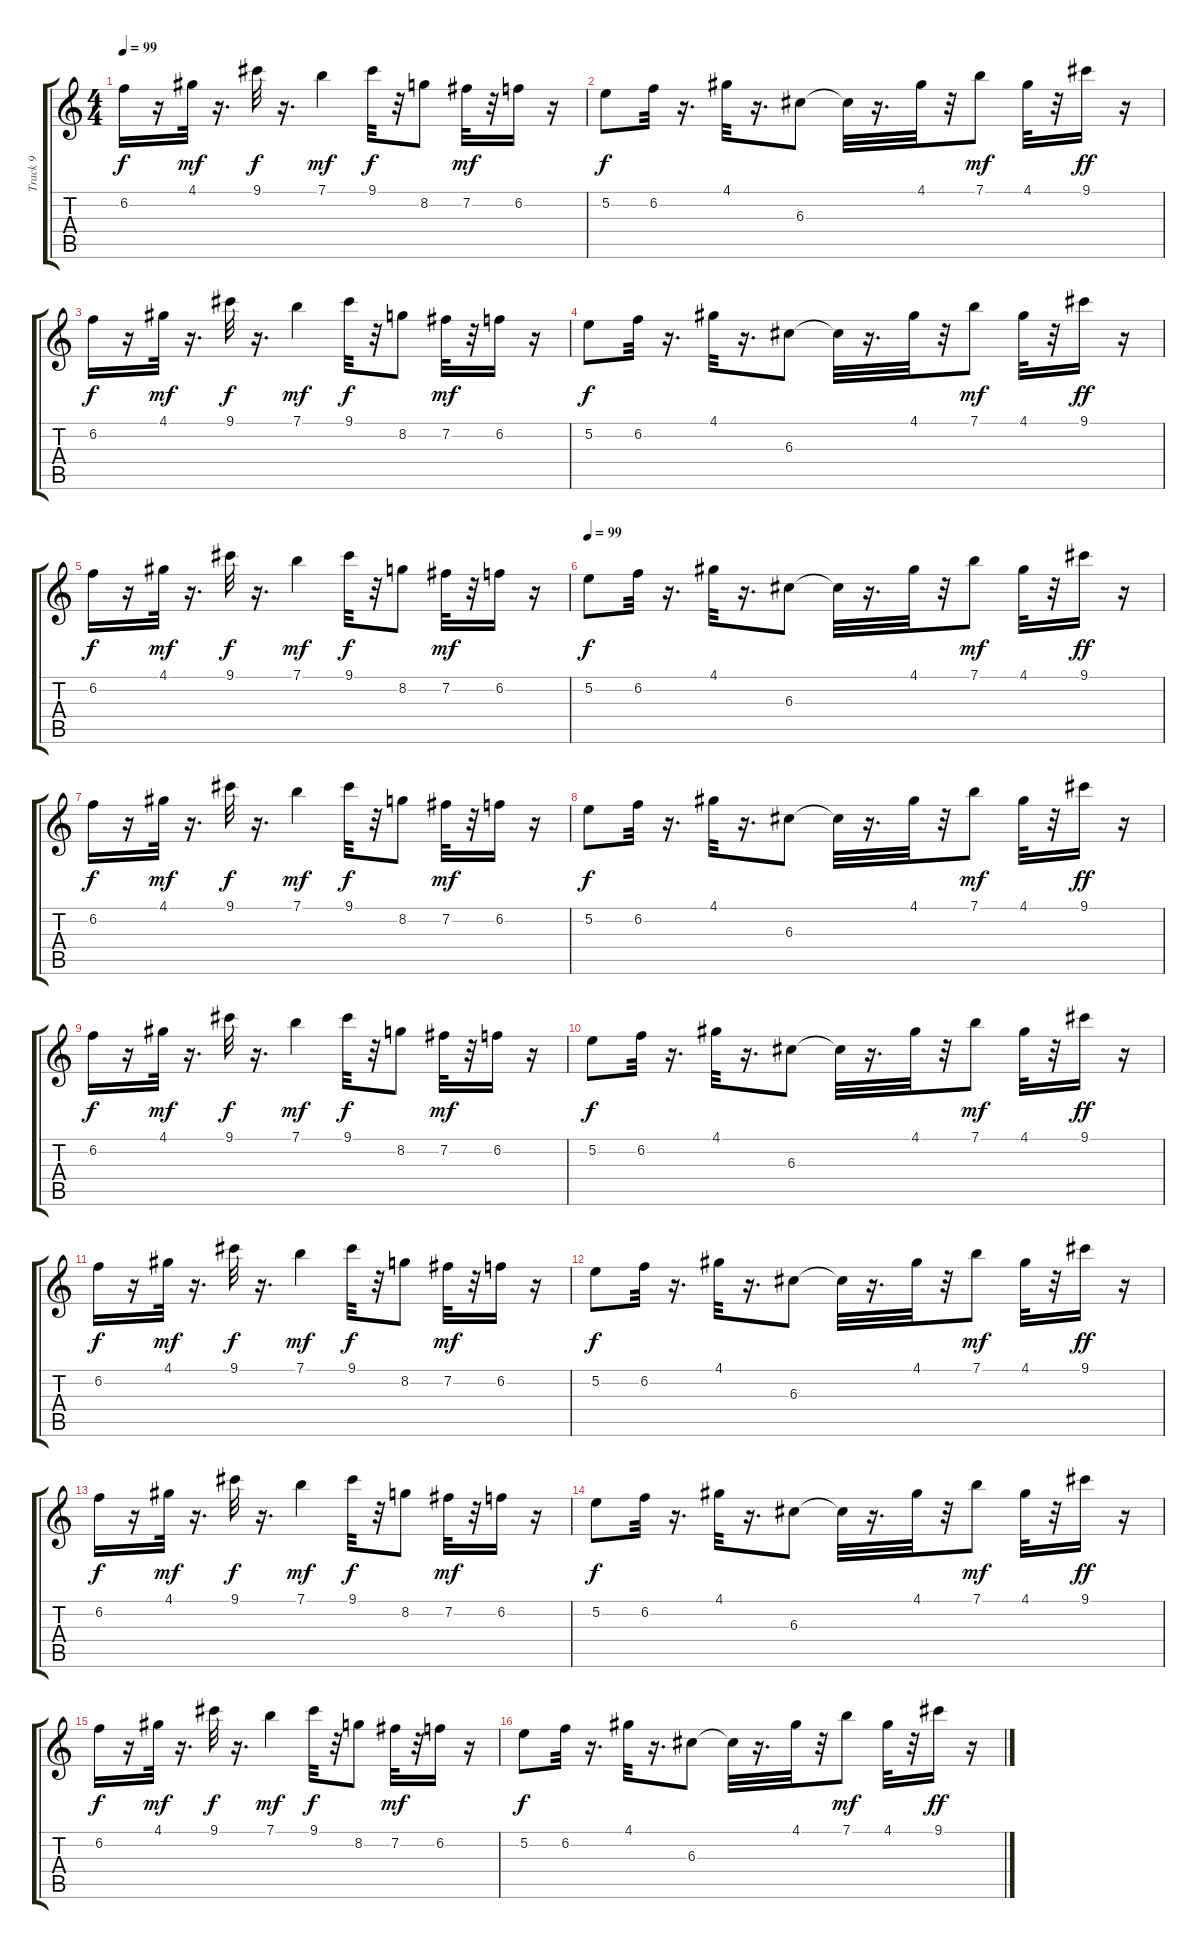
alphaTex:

\track ("Track 9" "Track 9") {instrument banjo}
\staff {score tabs}
\tuning (E4 B3 G3 D3 A2 E2) {hide}
\displaytranspose 12
\ts (4 4)
\tempo 99
\clef g2
\ks c
6.2.16{dy f} r.16 4.1.32{dy mf} r.16{d} 9.1.32{dy f} r.16{d} 7.1.4{dy mf} 9.1.32{dy f} r.32 8.2.8 7.2.32{dy mf} r.32 6.2.16 r.16 |
5.2.8{dy f} 6.2.32 r.16{d} 4.1.32 r.16{d} 6.3.8 6.3{t}.32 r.16{d} 4.1.32 r.32 7.1.8{dy mf} 4.1.32 r.32 9.1.16{dy ff} r.16 |
6.2.16{dy f} r.16 4.1.32{dy mf} r.16{d} 9.1.32{dy f} r.16{d} 7.1.4{dy mf} 9.1.32{dy f} r.32 8.2.8 7.2.32{dy mf} r.32 6.2.16 r.16 |
5.2.8{dy f} 6.2.32 r.16{d} 4.1.32 r.16{d} 6.3.8 6.3{t}.32 r.16{d} 4.1.32 r.32 7.1.8{dy mf} 4.1.32 r.32 9.1.16{dy ff} r.16 |
6.2.16{dy f} r.16 4.1.32{dy mf} r.16{d} 9.1.32{dy f} r.16{d} 7.1.4{dy mf} 9.1.32{dy f} r.32 8.2.8 7.2.32{dy mf} r.32 6.2.16 r.16 |
\tempo 99
5.2.8{dy f} 6.2.32 r.16{d} 4.1.32 r.16{d} 6.3.8 6.3{t}.32 r.16{d} 4.1.32 r.32 7.1.8{dy mf} 4.1.32 r.32 9.1.16{dy ff} r.16 |
6.2.16{dy f} r.16 4.1.32{dy mf} r.16{d} 9.1.32{dy f} r.16{d} 7.1.4{dy mf} 9.1.32{dy f} r.32 8.2.8 7.2.32{dy mf} r.32 6.2.16 r.16 |
5.2.8{dy f} 6.2.32 r.16{d} 4.1.32 r.16{d} 6.3.8 6.3{t}.32 r.16{d} 4.1.32 r.32 7.1.8{dy mf} 4.1.32 r.32 9.1.16{dy ff} r.16 |
6.2.16{dy f} r.16 4.1.32{dy mf} r.16{d} 9.1.32{dy f} r.16{d} 7.1.4{dy mf} 9.1.32{dy f} r.32 8.2.8 7.2.32{dy mf} r.32 6.2.16 r.16 |
5.2.8{dy f} 6.2.32 r.16{d} 4.1.32 r.16{d} 6.3.8 6.3{t}.32 r.16{d} 4.1.32 r.32 7.1.8{dy mf} 4.1.32 r.32 9.1.16{dy ff} r.16 |
6.2.16{dy f} r.16 4.1.32{dy mf} r.16{d} 9.1.32{dy f} r.16{d} 7.1.4{dy mf} 9.1.32{dy f} r.32 8.2.8 7.2.32{dy mf} r.32 6.2.16 r.16 |
5.2.8{dy f} 6.2.32 r.16{d} 4.1.32 r.16{d} 6.3.8 6.3{t}.32 r.16{d} 4.1.32 r.32 7.1.8{dy mf} 4.1.32 r.32 9.1.16{dy ff} r.16 |
6.2.16{dy f} r.16 4.1.32{dy mf} r.16{d} 9.1.32{dy f} r.16{d} 7.1.4{dy mf} 9.1.32{dy f} r.32 8.2.8 7.2.32{dy mf} r.32 6.2.16 r.16 |
5.2.8{dy f} 6.2.32 r.16{d} 4.1.32 r.16{d} 6.3.8 6.3{t}.32 r.16{d} 4.1.32 r.32 7.1.8{dy mf} 4.1.32 r.32 9.1.16{dy ff} r.16 |
6.2.16{dy f} r.16 4.1.32{dy mf} r.16{d} 9.1.32{dy f} r.16{d} 7.1.4{dy mf} 9.1.32{dy f} r.32 8.2.8 7.2.32{dy mf} r.32 6.2.16 r.16 |
5.2.8{dy f} 6.2.32 r.16{d} 4.1.32 r.16{d} 6.3.8 6.3{t}.32 r.16{d} 4.1.32 r.32 7.1.8{dy mf} 4.1.32 r.32 9.1.16{dy ff} r.16
